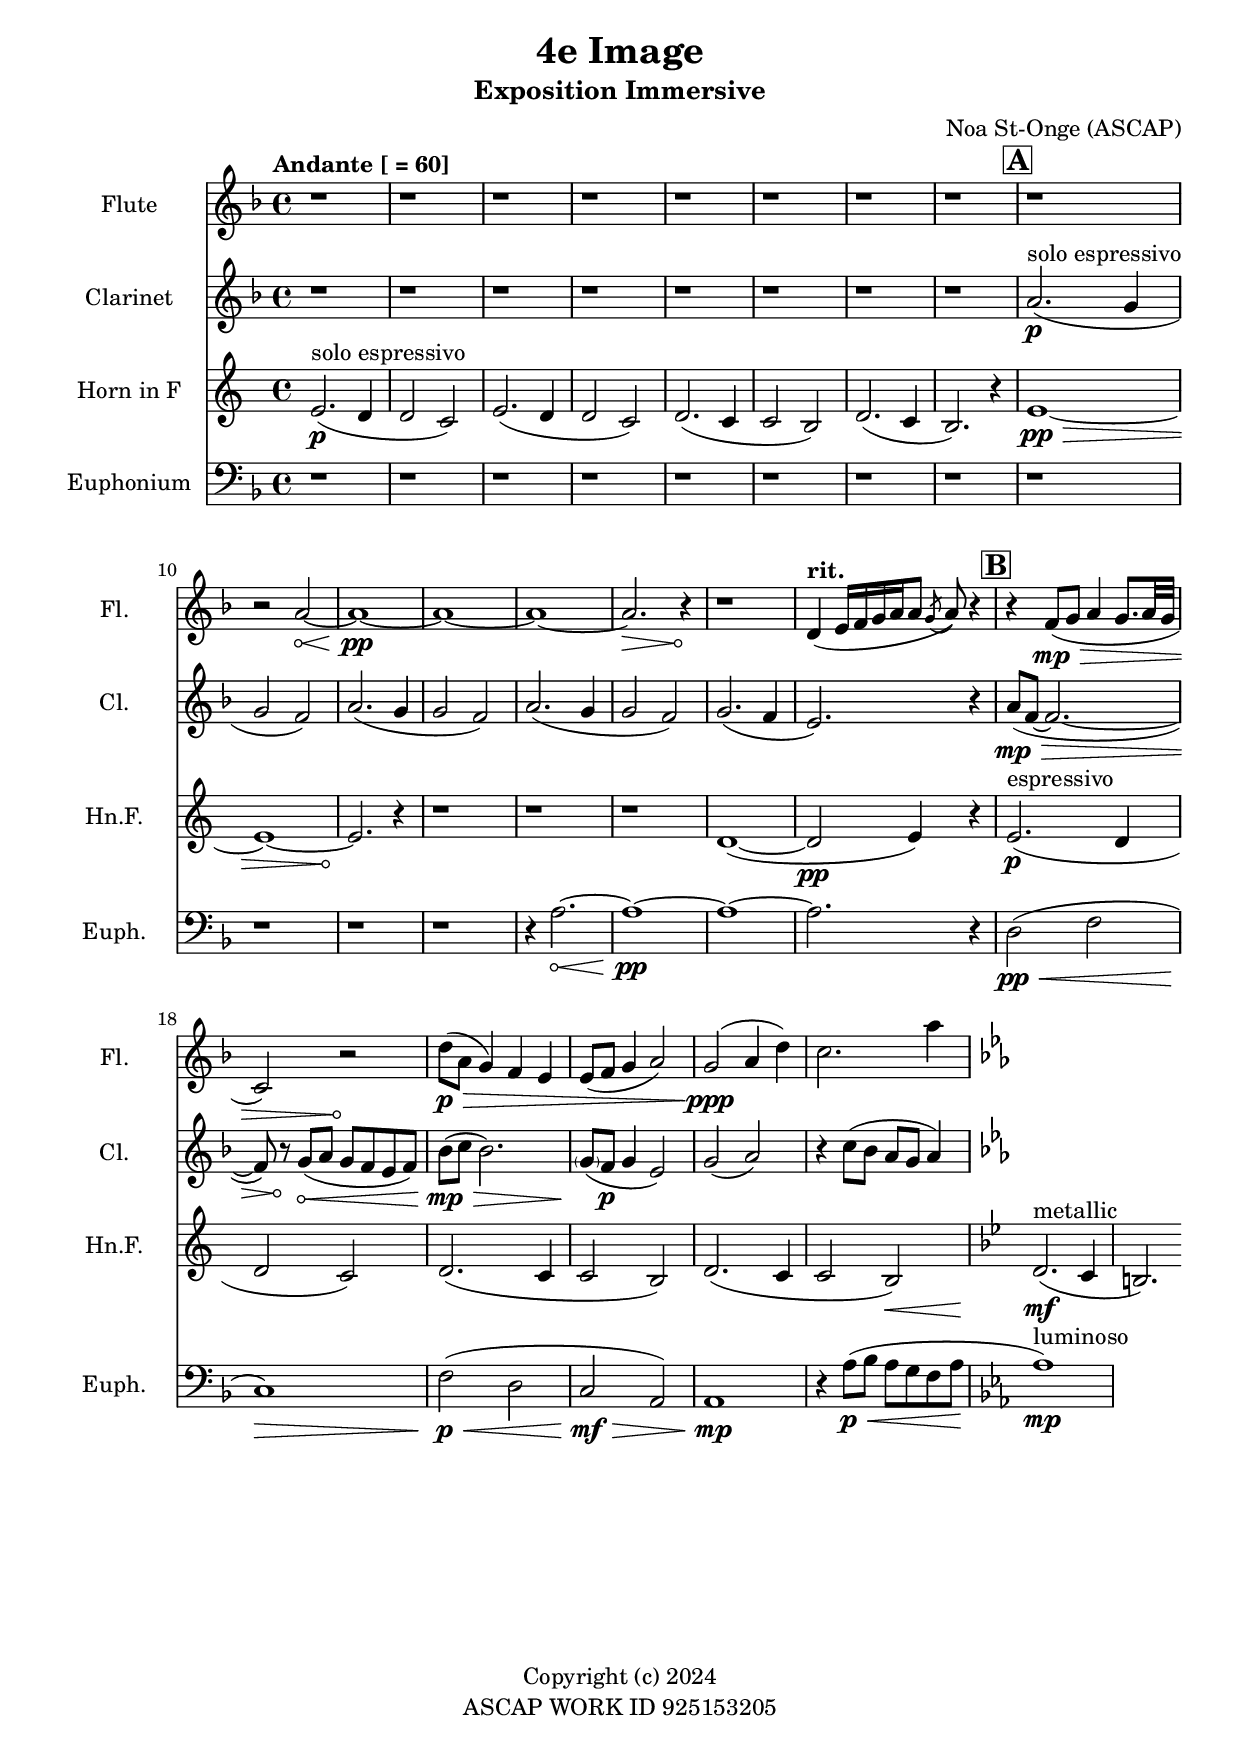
\version "2.24.2"

\header {
  title = "4e Image"
  subtitle = "Exposition Immersive"
  composer = "Noa St-Onge (ASCAP)"
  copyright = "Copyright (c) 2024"
  % Remove default LilyPond tagline
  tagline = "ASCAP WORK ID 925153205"
}

global = {
  \time 4/4
  \tempo "Andante [ = 60]"
  \key f \major

  \set Score.rehearsalMarkFormatter = #format-mark-box-alphabet
}

flute = \relative c'' {
  \global
  % Music follows here.
  \repeat unfold 9 {r1} r2
  \override Hairpin.circled-tip = ##t
  a2\< ~ a1\!\pp ~ a1 ~ a1 ~ a2.\> r4\! r1

  \tempo \markup { "rit. " } d,4 (e16 [f16 g16 a16 a8] \acciaccatura g8 a8) r4

  r4 f8(\mp\> g8 a4 g8. a32 g32 c,2) r2\!

  \override Hairpin.circled-tip = ##f
  d'8(\p\> a8 g4) f4 e4
  e8( f8 g4 a2)
  g2(\!\ppp a4 d4)
  c2. a'4

  \key ees \major

}

clarinet = \relative c'' {
  \global
  \transposition bes
  % Music follows here.

  \repeat unfold 8 {r1}
  \mark \default
  a2.\p^"solo espressivo"( g4 g2 f2)
  a2.( g4 g2 f2)
  a2.( g4 g2 f2)
  g2.( f4 e2.) r4

  \mark \default
  \override Hairpin.circled-tip = ##t
  a8(\mp\> f8 ~ f2. ~ f8) r8\!
  g8(\< a g f e f)

  \once \override Hairpin.circled-tip = ##f
  bes(\!\mp\> c bes2.)
  \parenthesize g8(\! f8\p g4 e2)

  g2( a2) r4 c8( bes a g a4)

  \key ees \major
}

hornF = \relative c' {
  \global
  \transposition f

  a2.\p^"solo espressivo"( g4 g2 f2)
  a2.( g4 g2 f2)
  g2.( f4 f2 e2)
  g2.( f4 e2.) r4


  \once \override Hairpin.circled-tip = ##t
  a1\>\pp ~ a1 ~ a2.\!

  r4 \repeat unfold 3 {r1}

  g1( ~ g2\pp a4) r4

  a2.\p^"espressivo"( g4 g2 f2)
  g2. (f4 f2 e2)
  g2. (f4 f2 e2\<)

  \key ees \major
  g2.\!\mf^"metallic"( f4 e2.)

}

euphonium = \relative c {
  \global

  \repeat unfold 12 {r1} r4

  \once \override Hairpin.circled-tip = ##t
  a'2.\< ~ a1\!\pp ~ a1 ~ a2. r4

  d,2\pp\<( f2 c1\!)\>
  f2\!\p\<( d2 c2\!\mf\> a2) a1\!\mp

  r4 a'8(\<\p bes a g f a
  \key ees \major
  aes1\!\mp^"luminoso")
}

flutePart = \new Staff \with {
  instrumentName = "Flute"
  shortInstrumentName = "Fl."
  midiInstrument = "flute"
} \flute

clarinetPart = \new Staff \with {
  instrumentName = "Clarinet"
  shortInstrumentName = "Cl."
  midiInstrument = "clarinet"
} \clarinet

hornFPart = \new Staff \with {
  instrumentName = "Horn in F"
  shortInstrumentName = "Hn.F."
  midiInstrument = "french horn"
} \hornF

euphoniumPart = \new Staff \with {
  instrumentName = "Euphonium"
  shortInstrumentName = "Euph."
  midiInstrument = "trombone"
} { \clef bass \euphonium }

\score {
  <<
    \flutePart
    \transpose c c \clarinetPart
    \transpose f, c \hornFPart
    \euphoniumPart
  >>
  \layout {
    indent = 25
    short-indent = 20
  }
  \midi {
    \tempo 4=60
  }
}
